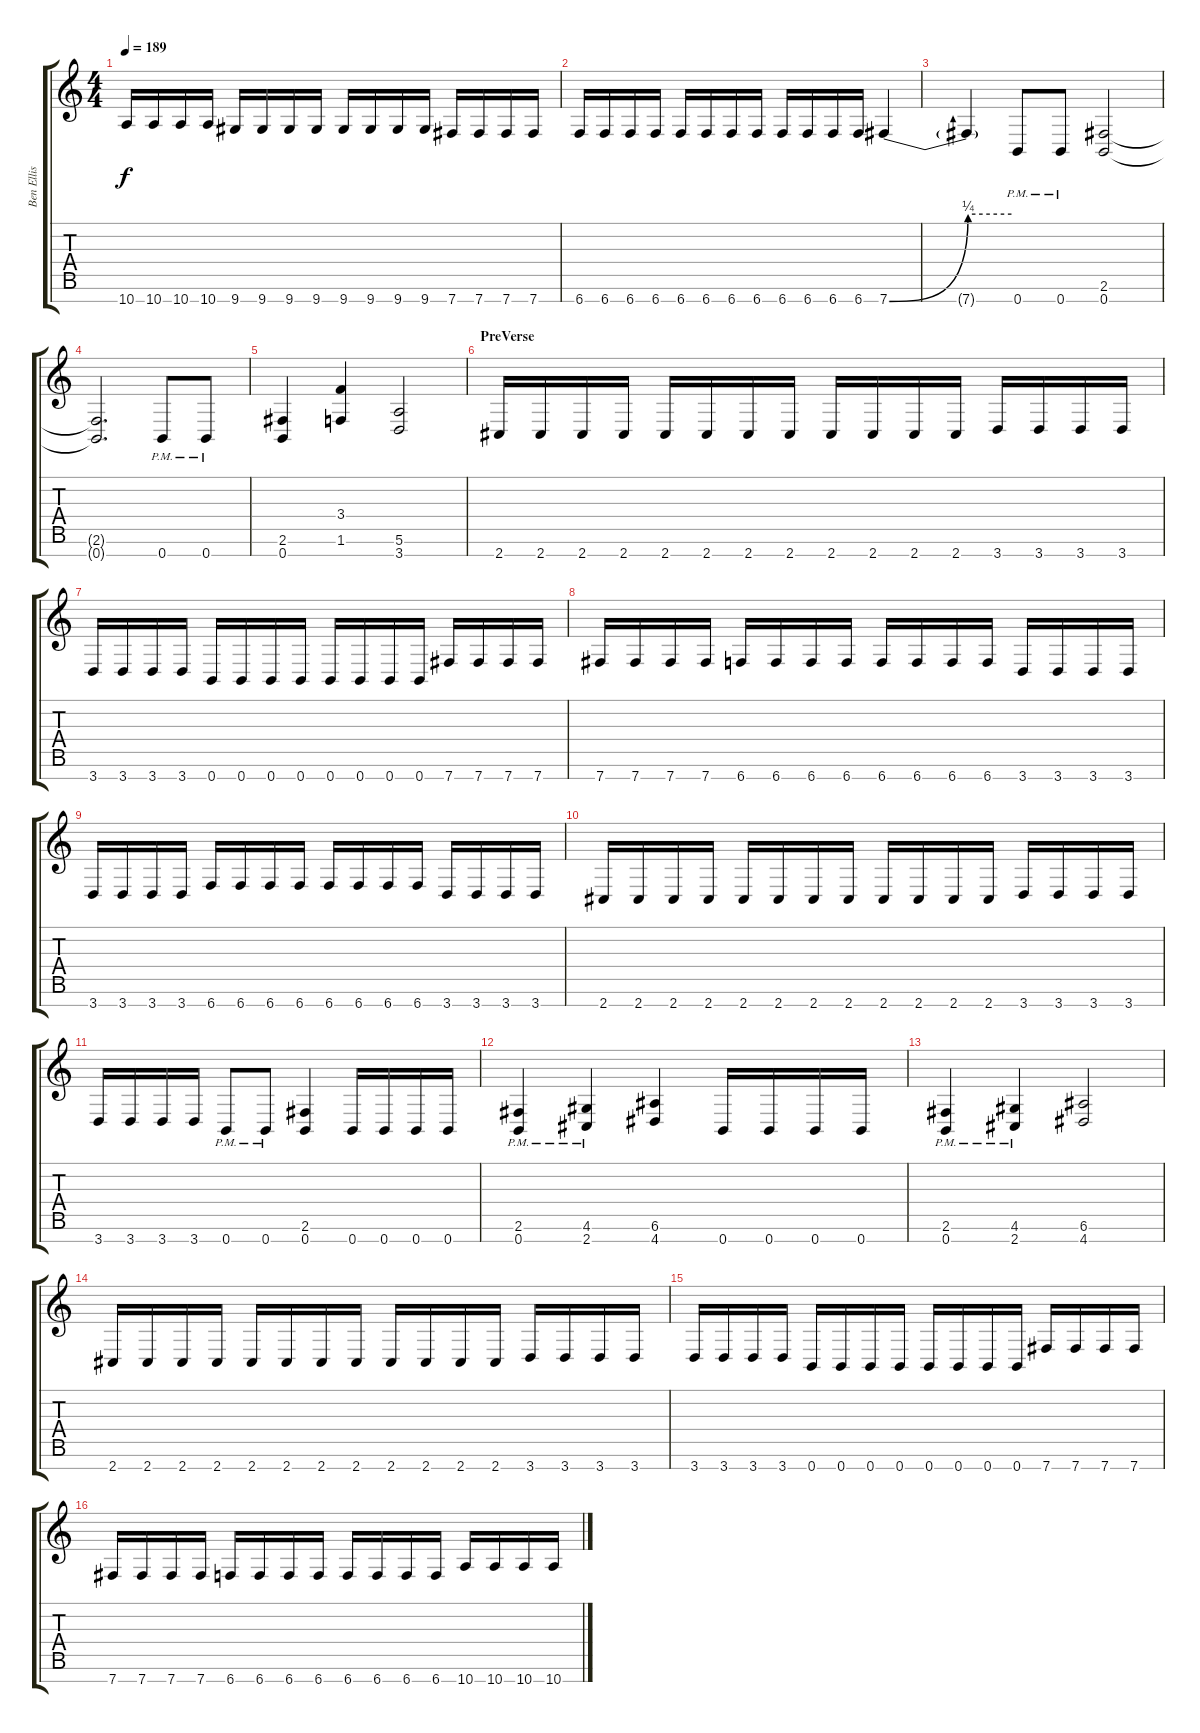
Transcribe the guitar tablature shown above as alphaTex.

\track ("Ben Ellis" "Ben Ellis") {instrument distortionguitar}
\staff {score tabs}
\tuning (E4 B3 G3 D3 A2 E2 B1) {hide}
\ts (4 4)
\tempo 189
\clef g2
\ks c
10.7.16{dy f} 10.7.16 10.7.16 10.7.16 9.7.16 9.7.16 9.7.16 9.7.16 9.7.16 9.7.16 9.7.16 9.7.16 7.7.16 7.7.16 7.7.16 7.7.16 |
6.7.16 6.7.16 6.7.16 6.7.16 6.7.16 6.7.16 6.7.16 6.7.16 6.7.16 6.7.16 6.7.16 6.7.16 7.7{be (bend 0 0 60 1)}.4 |
7.7{be (hold 0 1 60 1) t}.4 0.7{pm}.8 0.7{pm}.8 (2.6 0.7).2 |
(2.6{t} 0.7{t}).2{d} 0.7{pm}.8 0.7{pm}.8 |
(2.6 0.7).4 (3.4 1.6).4 (5.6 3.7).2 |
\section ("" "PreVerse")
2.7.16 2.7.16 2.7.16 2.7.16 2.7.16 2.7.16 2.7.16 2.7.16 2.7.16 2.7.16 2.7.16 2.7.16 3.7.16 3.7.16 3.7.16 3.7.16 |
3.7.16 3.7.16 3.7.16 3.7.16 0.7.16 0.7.16 0.7.16 0.7.16 0.7.16 0.7.16 0.7.16 0.7.16 7.7.16 7.7.16 7.7.16 7.7.16 |
7.7.16 7.7.16 7.7.16 7.7.16 6.7.16 6.7.16 6.7.16 6.7.16 6.7.16 6.7.16 6.7.16 6.7.16 3.7.16 3.7.16 3.7.16 3.7.16 |
3.7.16 3.7.16 3.7.16 3.7.16 6.7.16 6.7.16 6.7.16 6.7.16 6.7.16 6.7.16 6.7.16 6.7.16 3.7.16 3.7.16 3.7.16 3.7.16 |
2.7.16 2.7.16 2.7.16 2.7.16 2.7.16 2.7.16 2.7.16 2.7.16 2.7.16 2.7.16 2.7.16 2.7.16 3.7.16 3.7.16 3.7.16 3.7.16 |
3.7.16 3.7.16 3.7.16 3.7.16 0.7{pm}.8 0.7{pm}.8 (2.6 0.7).4 0.7.16 0.7.16 0.7.16 0.7.16 |
(2.6{pm} 0.7{pm}).4 (4.6{pm} 2.7{pm}).4 (6.6 4.7).4 0.7.16 0.7.16 0.7.16 0.7.16 |
(2.6{pm} 0.7{pm}).4 (4.6{pm} 2.7{pm}).4 (6.6 4.7).2 |
2.7.16 2.7.16 2.7.16 2.7.16 2.7.16 2.7.16 2.7.16 2.7.16 2.7.16 2.7.16 2.7.16 2.7.16 3.7.16 3.7.16 3.7.16 3.7.16 |
3.7.16 3.7.16 3.7.16 3.7.16 0.7.16 0.7.16 0.7.16 0.7.16 0.7.16 0.7.16 0.7.16 0.7.16 7.7.16 7.7.16 7.7.16 7.7.16 |
7.7.16 7.7.16 7.7.16 7.7.16 6.7.16 6.7.16 6.7.16 6.7.16 6.7.16 6.7.16 6.7.16 6.7.16 10.7.16 10.7.16 10.7.16 10.7.16
